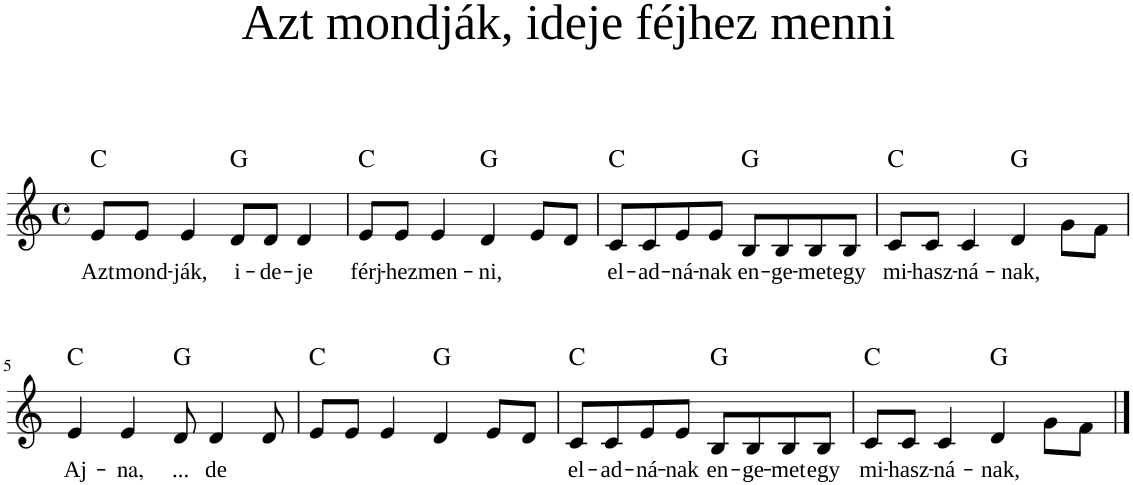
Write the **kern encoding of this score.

**kern	**text	**harte
*part1	*part1	*part1
*staff1	*staff1	*
*I"Piano	*	*
*I'Pno	*	*
*clefG2	*	*
*k[]	*	*
*M4/4	*	*
*met(c)	*	*
=1	=1	=1
!	!LO:LY:b	!LO:H:kt=N.C.
8e/L	Azt	N
!	!LO:LY:b	!
8e/J	mond-	.
!	!LO:LY:b	!
4e/	-ják,	.
!	!LO:LY:b	!LO:H:kt=N.C.
8d/L	i-	N
!	!LO:LY:b	!
8d/J	-de-	.
!	!LO:LY:b	!
4d/	-je	.
=2	=2	=2
!	!LO:LY:b	!LO:H:kt=N.C.
8e/L	férj-	N
!	!LO:LY:b	!
8e/J	-hez	.
!	!LO:LY:b	!
4e/	men-	.
!	!LO:LY:b	!LO:H:kt=N.C.
4d/	-ni,	N
8e/L	.	.
8d/J	.	.
=3	=3	=3
!	!LO:LY:b	!LO:H:kt=N.C.
8c/L	el-	N
!	!LO:LY:b	!
8c/	-ad-	.
!	!LO:LY:b	!
8e/	-ná-	.
!	!LO:LY:b	!
8e/J	-nak	.
!	!LO:LY:b	!LO:H:kt=N.C.
8B/L	en-	N
!	!LO:LY:b	!
8B/	-ge-	.
!	!LO:LY:b	!
8B/	-met	.
!	!LO:LY:b	!
8B/J	egy	.
=4	=4	=4
!	!LO:LY:b	!LO:H:kt=N.C.
8c/L	mi-	N
!	!LO:LY:b	!
8c/J	-hasz-	.
!	!LO:LY:b	!
4c/	-ná-	.
!	!LO:LY:b	!LO:H:kt=N.C.
4d/	-nak,	N
8g\L	.	.
8f\J	.	.
!!LO:LB:g=z
=5	=5	=5
!	!LO:LY:b	!LO:H:kt=N.C.
4e/	Aj-	N
!	!LO:LY:b	!
4e/	-na,	.
!	!LO:LY:b	!LO:H:kt=N.C.
8d/	...	N
!	!LO:LY:b	!
4d/	de	.
8d/	.	.
=6	=6	=6
!	!	!LO:H:kt=N.C.
8e/L	.	N
8e/J	.	.
4e/	.	.
!	!	!LO:H:kt=N.C.
4d/	.	N
8e/L	.	.
8d/J	.	.
=7	=7	=7
!	!LO:LY:b	!LO:H:kt=N.C.
8c/L	el-	N
!	!LO:LY:b	!
8c/	-ad-	.
!	!LO:LY:b	!
8e/	-ná-	.
!	!LO:LY:b	!
8e/J	-nak	.
!	!LO:LY:b	!LO:H:kt=N.C.
8B/L	en-	N
!	!LO:LY:b	!
8B/	-ge-	.
!	!LO:LY:b	!
8B/	-met	.
!	!LO:LY:b	!
8B/J	egy	.
=8	=8	=8
!	!LO:LY:b	!LO:H:kt=N.C.
8c/L	mi-	N
!	!LO:LY:b	!
8c/J	-hasz-	.
!	!LO:LY:b	!
4c/	-ná-	.
!	!LO:LY:b	!LO:H:kt=N.C.
4d/	-nak,	N
8g\L	.	.
8f\J	.	.
==	==	==
*-	*-	*-
